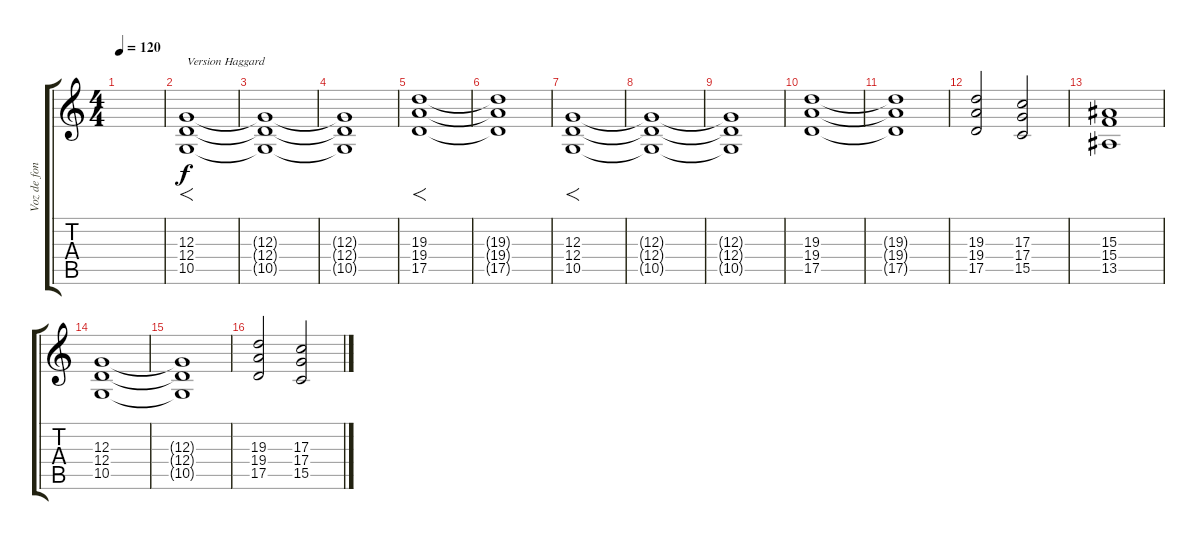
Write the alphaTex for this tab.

\track ("Voz de fondo" "Voz de fon") {instrument voiceoohs}
\staff {score tabs}
\tuning (E4 B3 G3 D3 A2 E2) {hide}
\ts (4 4)
\tempo 120
\clef g2
\ks c
|
(12.3 12.4 10.5).1{f txt "Version Haggard"} |
(12.3{t} 12.4{t} 10.5{t}).1 |
(12.3{t} 12.4{t} 10.5{t}).1 |
(19.3 19.4 17.5).1{f} |
(19.3{t} 19.4{t} 17.5{t}).1 |
(12.3 12.4 10.5).1{f} |
(12.3{t} 12.4{t} 10.5{t}).1 |
(12.3{t} 12.4{t} 10.5{t}).1 |
(19.3 19.4 17.5).1 |
(19.3{t} 19.4{t} 17.5{t}).1 |
(19.3 19.4 17.5).2 (17.3 17.4 15.5).2 |
(15.3 15.4 13.5).1 |
(12.3 12.4 10.5).1 |
(12.3{t} 12.4{t} 10.5{t}).1 |
(19.3 19.4 17.5).2 (17.3 17.4 15.5).2
